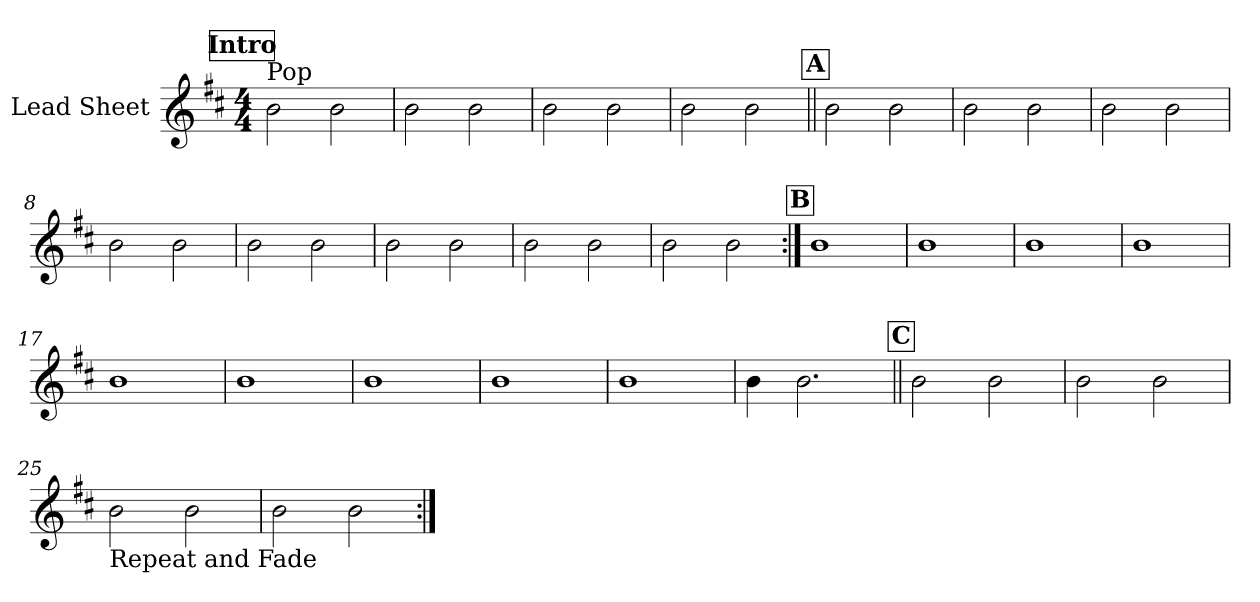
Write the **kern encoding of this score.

**kern
*part1
*staff1
*I"Lead Sheet
*clefG2
*k[f#c#]
*D:
*M4/4
*MM97
!!LO:REH:place=s1:a:fs=14:t=Intro
=1
!LO:TX:a:t=Pop
2b\
2b\
=2
2b\
2b\
=3
2b\
2b\
=4
2b\
2b\
!!LO:LB:g=z
!!LO:REH:place=s1:a:fs=14:t=A
=5||
2b\
2b\
=6
2b\
2b\
=7
2b\
2b\
=8
2b\
2b\
!!LO:LB:g=z
=9
2b\
2b\
=10
2b\
2b\
=11
2b\
2b\
=12
2b\
2b\
!!LO:LB:g=z
!!LO:REH:place=s1:a:fs=14:t=B
=13:|!
1b
=14
1b
=15
1b
=16
1b
!!LO:LB:g=z
=17
1b
=18
1b
=19
1b
=20
1b
!!LO:LB:g=z
=21
1b
=22
4b\
2.b\
!!LO:LB:g=z
!!LO:REH:place=s1:a:fs=14:t=C
=23||
2b\
2b\
=24
2b\
2b\
=25
!LO:TX:b:t=Repeat and Fade
2b\
2b\
=26
2b\
2b\
=:|!
*-
